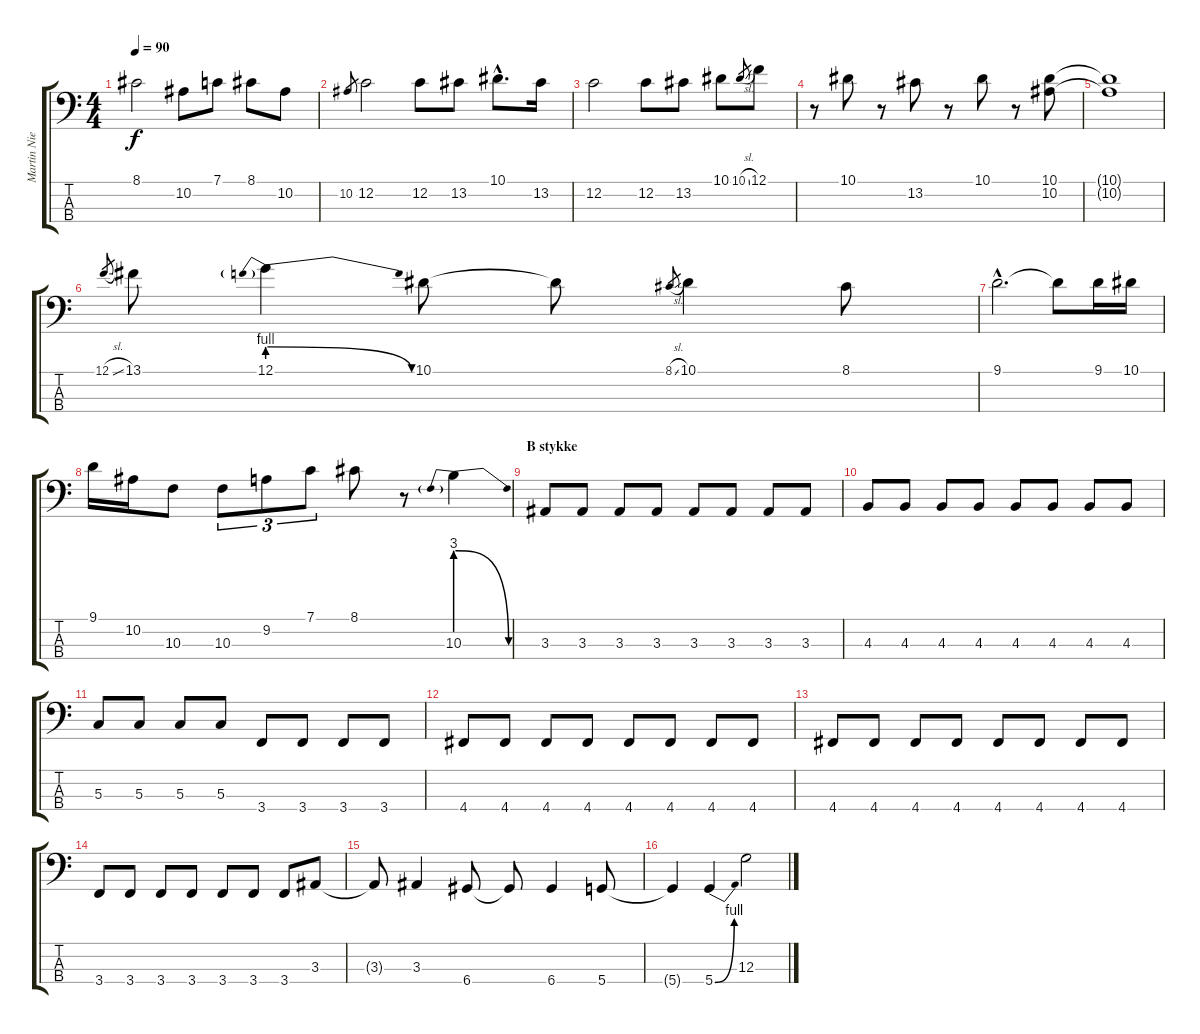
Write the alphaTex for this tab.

\track ("Martin Nielsen (Bass)" "Martin Nie") {instrument electricbasspick}
\staff {score tabs}
\tuning (F2 C2 G1 D1) {hide}
\ts (4 4)
\tempo 90
\clef f4
\ks c
8.1.2{dy f} 10.2.8 7.1.8 8.1.8 10.2.8 |
10.2.8{gr} 12.2.2 12.2.8 13.2.8 10.1{hac}.8{d} 13.2.16 |
12.2.2 12.2.8 13.2.8 10.1.8 10.1{sl}.8{gr} 12.1.8 |
r.8 10.1.8 r.8 13.2.8 r.8 10.1.8 r.8 (10.1 10.2).8 |
(10.1{t} 10.2{t}).1 |
12.1{sl}.8{gr} 13.1.8 12.1{be (prebendrelease 0 4 60 0)}.4 10.1.8 10.1{t}.8 8.1{sl}.8{gr} 10.1.4 8.1.8 |
9.1{hac}.2{d} 9.1{t}.8 9.1.16 10.1.16 |
9.1.16 10.2.16 10.3.8 10.3.8{tu (3 2)} 9.2.8{tu (3 2)} 7.1.8{tu (3 2)} 8.1.8 r.8 10.3{be (prebendrelease 0 12 60 0)}.4 |
\section ("" "B stykke")
3.3.8 3.3.8 3.3.8 3.3.8 3.3.8 3.3.8 3.3.8 3.3.8 |
4.3.8 4.3.8 4.3.8 4.3.8 4.3.8 4.3.8 4.3.8 4.3.8 |
5.3.8 5.3.8 5.3.8 5.3.8 3.4.8 3.4.8 3.4.8 3.4.8 |
4.4.8 4.4.8 4.4.8 4.4.8 4.4.8 4.4.8 4.4.8 4.4.8 |
4.4.8 4.4.8 4.4.8 4.4.8 4.4.8 4.4.8 4.4.8 4.4.8 |
3.4.8 3.4.8 3.4.8 3.4.8 3.4.8 3.4.8 3.4.8 3.3.8 |
3.3{t}.8 3.3.4 6.4.8 6.4{t}.8 6.4.4 5.4.8 |
5.4{t}.4 5.4{be (bend 0 0 60 4)}.4 12.3.2
